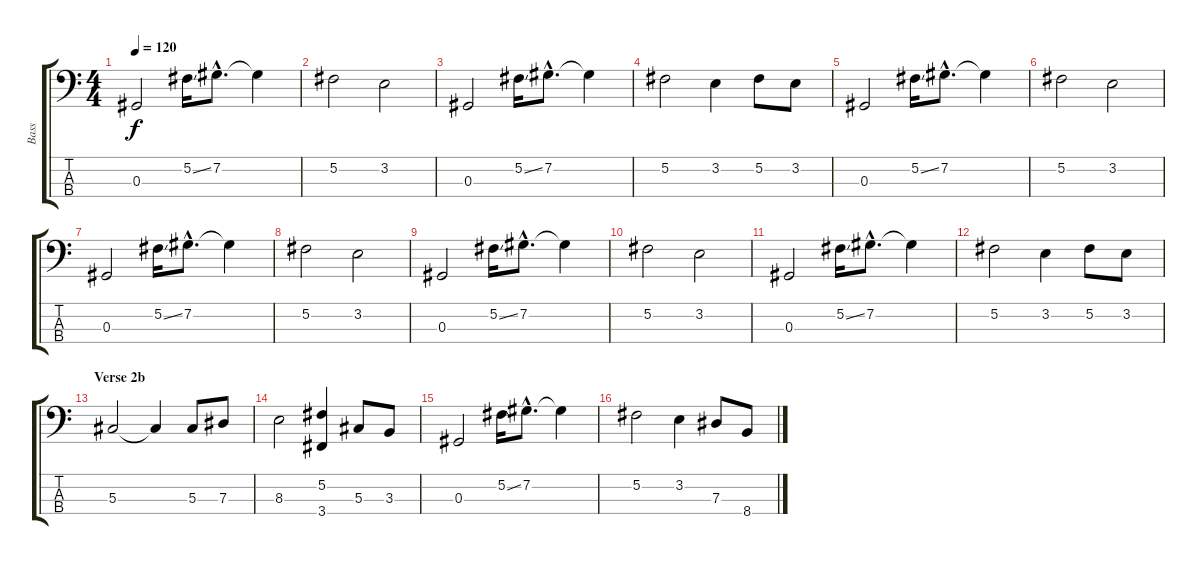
\track ("Bass" "Bass") {instrument electricbassfinger}
\staff {score tabs}
\tuning (Gb2 Db2 Ab1 Eb1) {hide}
\ts (4 4)
\tempo 120
\clef f4
\ks c
0.3.2{dy f} 5.2{ss}.16 7.2{hac}.8{d} 7.2{t}.4 |
5.2.2 3.2.2 |
0.3.2 5.2{ss}.16 7.2{hac}.8{d} 7.2{t}.4 |
5.2.2 3.2.4 5.2.8 3.2.8 |
0.3.2 5.2{ss}.16 7.2{hac}.8{d} 7.2{t}.4 |
5.2.2 3.2.2 |
0.3.2 5.2{ss}.16 7.2{hac}.8{d} 7.2{t}.4 |
5.2.2 3.2.2 |
0.3.2 5.2{ss}.16 7.2{hac}.8{d} 7.2{t}.4 |
5.2.2 3.2.2 |
0.3.2 5.2{ss}.16 7.2{hac}.8{d} 7.2{t}.4 |
5.2.2 3.2.4 5.2.8 3.2.8 |
\section ("" "Verse 2b")
5.3.2 5.3{t}.4 5.3.8 7.3.8 |
8.3.2 (5.2 3.4).4 5.3.8 3.3.8 |
0.3.2 5.2{ss}.16 7.2{hac}.8{d} 7.2{t}.4 |
5.2.2 3.2.4 7.3.8 8.4.8
